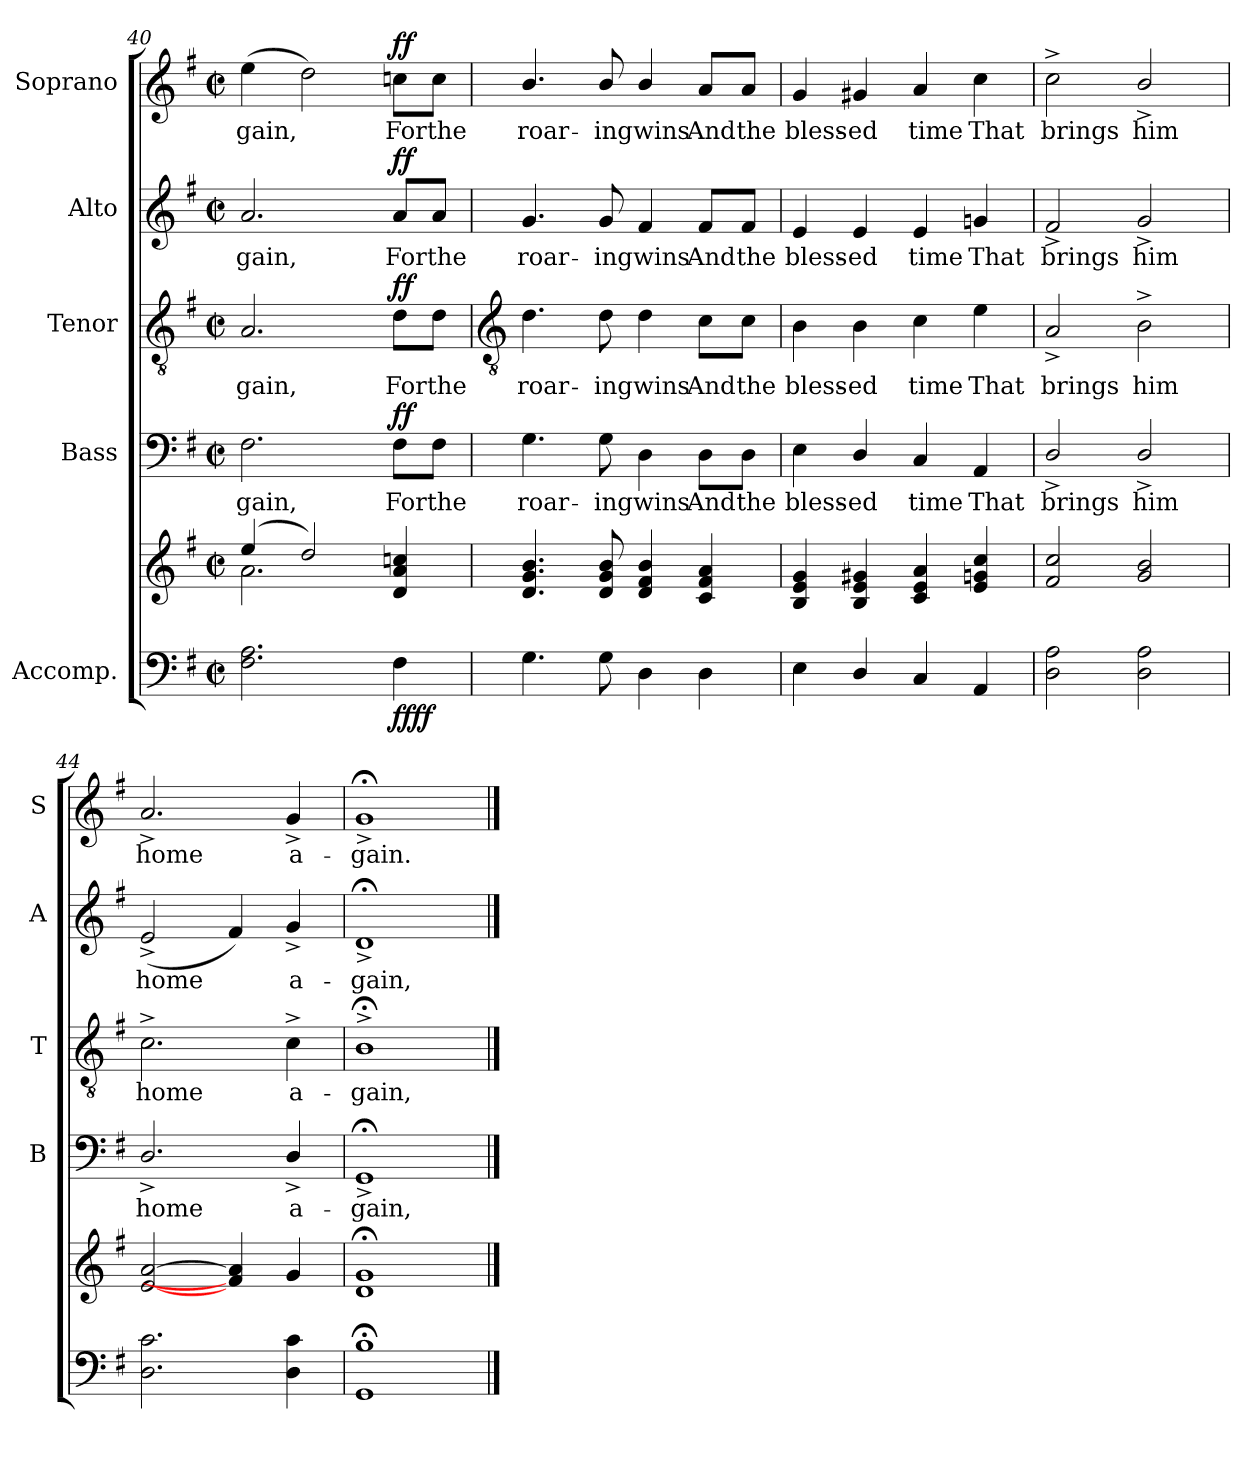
**kern	**kern	**dynam	**kern	**text	**dynam	**kern	**text	**dynam	**kern	**text	**dynam	**kern	**text	**dynam
*part5	*part5	*part5	*part4	*part4	*part4	*part3	*part3	*part3	*part2	*part2	*part2	*part1	*part1	*part1
*staff6	*staff5	*staff5/6	*staff4	*staff4	*staff4	*staff3	*staff3	*staff3	*staff2	*staff2	*staff2	*staff1	*staff1	*staff1
*I"Accomp.	*	*	*I"Bass	*	*	*I"Tenor	*	*	*I"Alto	*	*	*I"Soprano	*	*
*	*	*	*I'B	*	*	*I'T	*	*	*I'A	*	*	*I'S	*	*
*clefF4	*clefG2	*	*clefF4	*	*	*clefGv2	*	*	*clefG2	*	*	*clefG2	*	*
*k[f#]	*k[f#]	*	*k[f#]	*	*	*k[f#]	*	*	*k[f#]	*	*	*k[f#]	*	*
*G:	*G:	*	*G:	*	*	*G:	*	*	*G:	*	*	*G:	*	*
*M2/2	*M2/2	*	*M2/2	*	*	*M2/2	*	*	*M2/2	*	*	*M2/2	*	*
*met(c|)	*met(c|)	*	*met(c|)	*	*	*met(c|)	*	*	*met(c|)	*	*	*met(c|)	*	*
=40	=40	=40	=40	=40	=40	=40	=40	=40	=40	=40	=40	=40	=40	=40
*	*^	*	*	*	*	*	*	*	*	*	*	*	*	*
!	!	!	!	!	!LO:LY:b	!	!	!LO:LY:b	!	!	!LO:LY:b	!	!	!LO:LY:b	!
2.F# 2.A	(>4ee	2.a\	.	2.F#	-gain,	.	2.A	-gain,	.	2.a	-gain,	.	(>4ee	-gain,	.
.	2dd)	.	.	.	.	.	.	.	.	.	.	.	2dd)	.	.
!	!	!	!LO:DY:b=2	!	!LO:LY:b	!	!	!LO:LY:b	!	!	!LO:LY:b	!	!	!LO:LY:b	!
!	!	!	!LO:DY:n=1:b	!	!	!LO:DY:b	!	!	!LO:DY:b	!	!	!LO:DY:b	!	!	!LO:DY:b
4F#	4d 4a 4ccn	4ryy	ff ff	8F#\L	For	ff	8d\L	For	ff	8a/L	For	ff	8ccn\L	For	ff
!	!	!	!	!	!LO:LY:b	!	!	!LO:LY:b	!	!	!LO:LY:b	!	!	!LO:LY:b	!
.	.	.	.	8F#\J	the	.	8d\J	the	.	8a/J	the	.	8cc\J	the	.
*	*v	*v	*	*	*	*	*	*	*	*	*	*	*	*	*
!!LO:LB:g=z
=41	=41	=41	=41	=41	=41	=41	=41	=41	=41	=41	=41	=41	=41	=41
*	*	*	*	*	*	*clefGv2	*	*	*	*	*	*	*	*
!	!	!	!	!LO:LY:b	!	!	!LO:LY:b	!	!	!LO:LY:b	!	!	!LO:LY:b	!
4.G	4.d/ 4.g/ 4.b/	.	4.G	roar-	.	4.d	roar-	.	4.g	roar-	.	4.b/	roar-	.
!	!	!	!	!LO:LY:b	!	!	!LO:LY:b	!	!	!LO:LY:b	!	!	!LO:LY:b	!
8G	8d/ 8g/ 8b/	.	8G	-ing	.	8d	-ing	.	8g	-ing	.	8b/	-ing	.
!	!	!	!	!LO:LY:b	!	!	!LO:LY:b	!	!	!LO:LY:b	!	!	!LO:LY:b	!
4D	4d/ 4f#/ 4b/	.	4D	wins	.	4d	wins	.	4f#	wins	.	4b/	wins	.
!	!	!	!	!LO:LY:b	!	!	!LO:LY:b	!	!	!LO:LY:b	!	!	!LO:LY:b	!
4D	4c 4f# 4a	.	8D\L	And	.	8c\L	And	.	8f#/L	And	.	8a/L	And	.
!	!	!	!	!LO:LY:b	!	!	!LO:LY:b	!	!	!LO:LY:b	!	!	!LO:LY:b	!
.	.	.	8D\J	the	.	8c\J	the	.	8f#/J	the	.	8a/J	the	.
=42	=42	=42	=42	=42	=42	=42	=42	=42	=42	=42	=42	=42	=42	=42
!	!	!	!	!LO:LY:b	!	!	!LO:LY:b	!	!	!LO:LY:b	!	!	!LO:LY:b	!
4E	4B 4e 4g	.	4E	bless-	.	4B	bless-	.	4e	bless-	.	4g	bless-	.
!	!	!	!	!LO:LY:b	!	!	!LO:LY:b	!	!	!LO:LY:b	!	!	!LO:LY:b	!
4D/	4B 4e 4g#X	.	4D/	-ed	.	4B	-ed	.	4e	-ed	.	4g#X	-ed	.
!	!	!	!	!LO:LY:b	!	!	!LO:LY:b	!	!	!LO:LY:b	!	!	!LO:LY:b	!
4C	4c 4e 4a	.	4C	time	.	4c	time	.	4e	time	.	4a	time	.
!	!	!	!	!LO:LY:b	!	!	!LO:LY:b	!	!	!LO:LY:b	!	!	!LO:LY:b	!
4AA	4e 4gn 4cc	.	4AA	That	.	4e	That	.	4gn	That	.	4cc	That	.
=43	=43	=43	=43	=43	=43	=43	=43	=43	=43	=43	=43	=43	=43	=43
!	!	!	!	!LO:LY:b	!	!	!LO:LY:b	!	!	!LO:LY:b	!	!	!LO:LY:b	!
2D\ 2A\	2f# 2cc	.	2D^/	brings	.	2A^	brings	.	2f#^	brings	.	2cc^	brings	.
!	!	!	!	!LO:LY:b	!	!	!LO:LY:b	!	!	!LO:LY:b	!	!	!LO:LY:b	!
2D\ 2A\	2g/ 2b/	.	2D^/	him	.	2B^	him	.	2g^	him	.	2b^/	him	.
=44	=44	=44	=44	=44	=44	=44	=44	=44	=44	=44	=44	=44	=44	=44
!	!	!	!	!LO:LY:b	!	!	!LO:LY:b	!	!	!LO:LY:b	!	!	!LO:LY:b	!
2.D\ 2.c\	[2e [2a	.	2.D^/	home	.	2.c^	home	.	(<2e^	home	.	2.a^	home	.
.	4f#] 4a]	.	.	.	.	.	.	.	4f#)	.	.	.	.	.
!	!	!	!	!LO:LY:b	!	!	!LO:LY:b	!	!	!LO:LY:b	!	!	!LO:LY:b	!
4D\ 4c\	4g	.	4D^/	a-	.	4c^	a-	.	4g^	a-	.	4g^	a-	.
=45	=45	=45	=45	=45	=45	=45	=45	=45	=45	=45	=45	=45	=45	=45
!	!	!	!	!LO:LY:b	!	!	!LO:LY:b	!	!	!LO:LY:b	!	!	!LO:LY:b	!
1GG; 1B;	1d;< 1g;<	.	1GG;<^	-gain,	.	1B;<^	-gain,	.	1d;<^	-gain,	.	1g;<^	-gain.	.
==	==	==	==	==	==	==	==	==	==	==	==	==	==	==
*-	*-	*-	*-	*-	*-	*-	*-	*-	*-	*-	*-	*-	*-	*-
